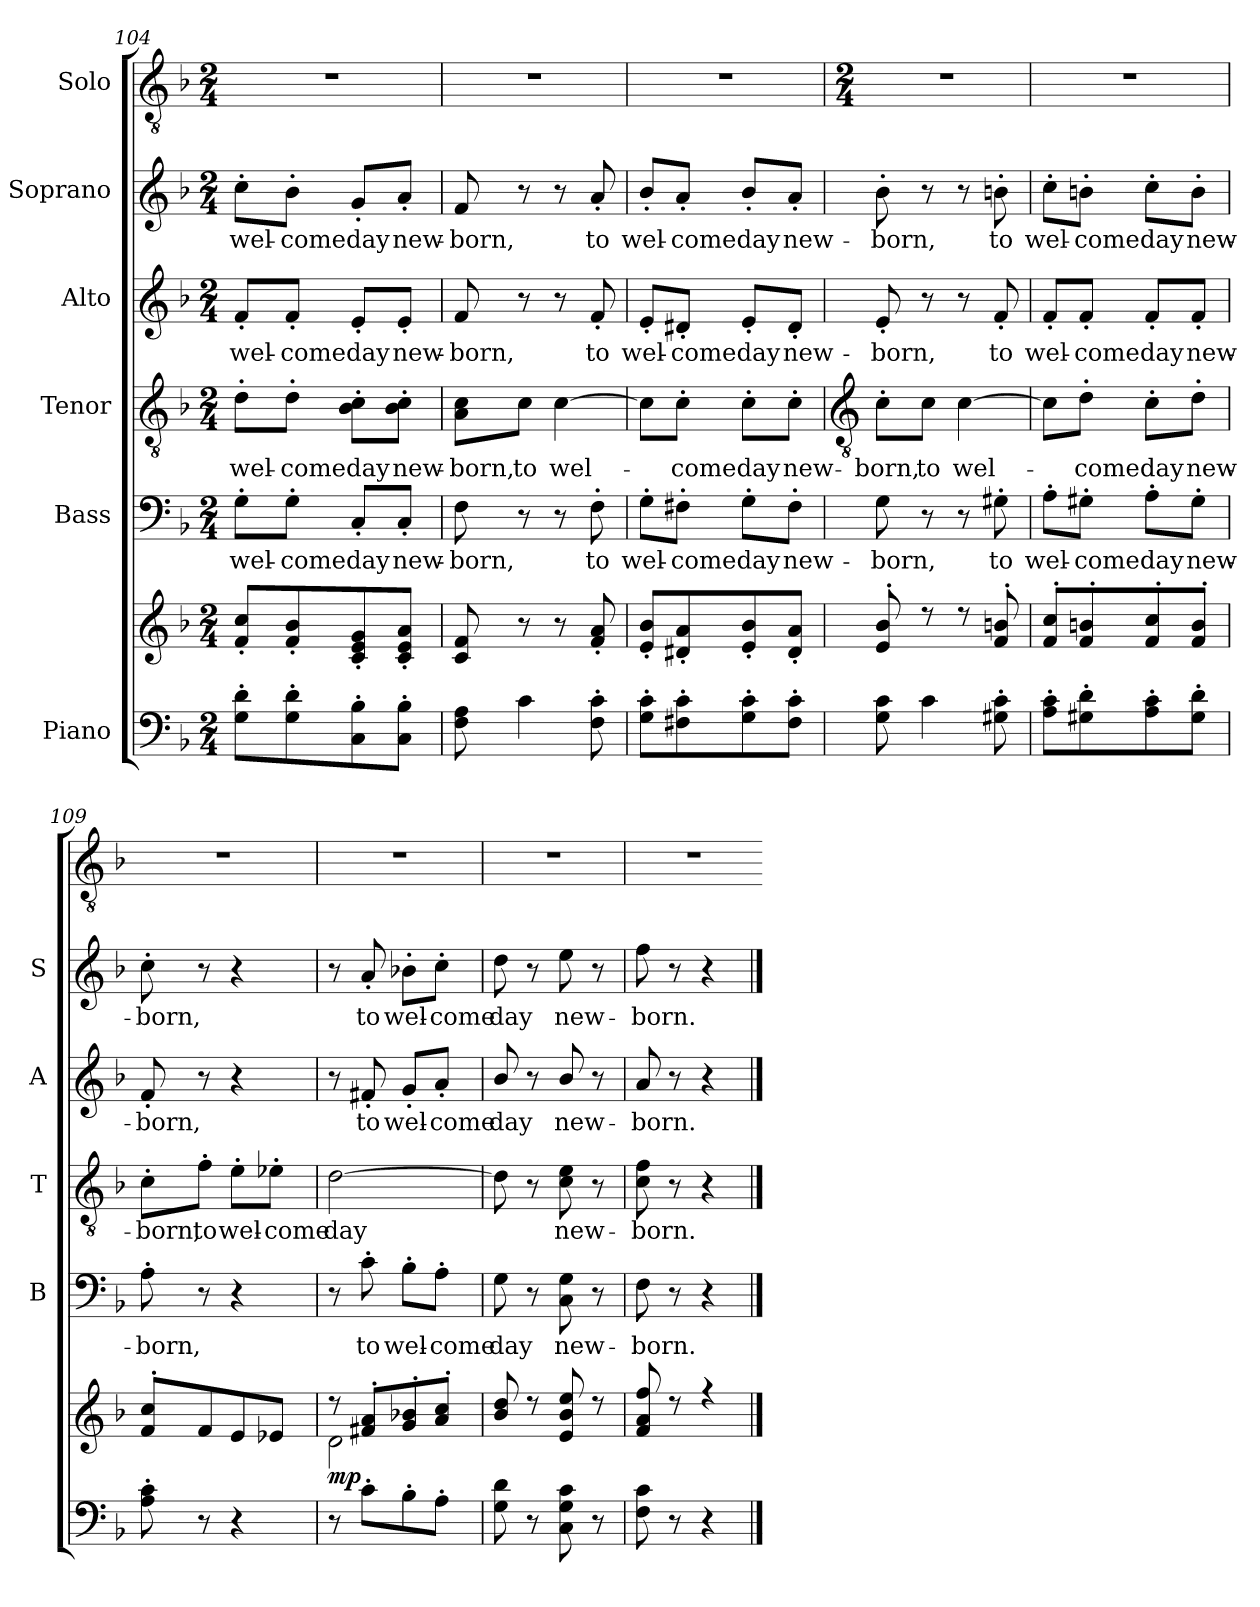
**kern	**kern	**dynam	**kern	**text	**kern	**text	**kern	**text	**kern	**text	**kern
*part6	*part6	*part6	*part5	*part5	*part4	*part4	*part3	*part3	*part2	*part2	*part1
*staff7	*staff6	*staff6/7	*staff5	*staff5	*staff4	*staff4	*staff3	*staff3	*staff2	*staff2	*staff1
*I"Piano	*	*	*I"Bass	*	*I"Tenor	*	*I"Alto	*	*I"Soprano	*	*I"Solo
*	*	*	*I'B	*	*I'T	*	*I'A	*	*I'S	*	*
*clefF4	*clefG2	*	*clefF4	*	*clefGv2	*	*clefG2	*	*clefG2	*	*clefGv2
*k[b-]	*k[b-]	*	*k[b-]	*	*k[b-]	*	*k[b-]	*	*k[b-]	*	*k[b-]
*F:	*F:	*	*F:	*	*F:	*	*F:	*	*F:	*	*F:
*M2/4	*M2/4	*	*M2/4	*	*M2/4	*	*M2/4	*	*M2/4	*	*M2/4
=104	=104	=104	=104	=104	=104	=104	=104	=104	=104	=104	=104
!	!	!	!	!LO:LY:b	!	!LO:LY:b	!	!LO:LY:b	!	!LO:LY:b	!
8G' 8d'L	8f' 8cc'L	.	8G'\L	wel-	8d'\L	wel-	8f'/L	wel-	8cc'\L	wel-	2r
!	!	!	!	!LO:LY:b	!	!LO:LY:b	!	!LO:LY:b	!	!LO:LY:b	!
8G' 8d'	8f/' 8b-/'	.	8G'\J	-come	8d'\J	-come	8f'/J	-come	8b-'\J	-come	.
!	!	!	!	!LO:LY:b	!	!LO:LY:b	!	!LO:LY:b	!	!LO:LY:b	!
8C' 8B-'	8c' 8e' 8g'	.	8C'/L	day	8B-'\ 8c'\L	day	8e'/L	day	8g'/L	day	.
!	!	!	!	!LO:LY:b	!	!LO:LY:b	!	!LO:LY:b	!	!LO:LY:b	!
8C' 8B-'J	8c' 8e' 8a'J	.	8C'/J	new-	8B-'\ 8c'\J	new-	8e'/J	new-	8a'/J	new-	.
=105	=105	=105	=105	=105	=105	=105	=105	=105	=105	=105	=105
!	!	!	!	!LO:LY:b	!	!LO:LY:b	!	!LO:LY:b	!	!LO:LY:b	!
8F 8A	8c 8f	.	8F	-born,	8A\ 8c\L	-born,	8f	-born,	8f	-born,	2r
!	!	!	!	!	!	!LO:LY:b	!	!	!	!	!
4c	8r	.	8r	.	8c\J	to	8r	.	8r	.	.
!	!	!	!	!	!	!LO:LY:b	!	!	!	!	!
.	8r	.	8r	.	[4c	wel-	8r	.	8r	.	.
!	!	!	!	!LO:LY:b	!	!	!	!LO:LY:b	!	!LO:LY:b	!
8F' 8c'	8f' 8a'	.	8F'	to	.	.	8f'	to	8a'	to	.
=106	=106	=106	=106	=106	=106	=106	=106	=106	=106	=106	=106
!	!	!	!	!LO:LY:b	!	!	!	!LO:LY:b	!	!LO:LY:b	!
8G' 8c'L	8e/' 8b-/'L	.	8G'\L	wel-	8c\L]	.	8e'/L	wel-	8b-'/L	wel-	2r
!	!	!	!	!LO:LY:b	!	!LO:LY:b	!	!LO:LY:b	!	!LO:LY:b	!
8F#X' 8c'	8d#X' 8a'	.	8F#X'\J	-come	8c'\J	come	8d#X'/J	-come	8a'/J	-come	.
!	!	!	!	!LO:LY:b	!	!LO:LY:b	!	!LO:LY:b	!	!LO:LY:b	!
8G' 8c'	8e/' 8b-/'	.	8G'\L	day	8c'\L	day	8e'/L	day	8b-'/L	day	.
!	!	!	!	!LO:LY:b	!	!LO:LY:b	!	!LO:LY:b	!	!LO:LY:b	!
8F#' 8c'J	8d#' 8a'J	.	8F#'\J	new-	8c'\J	new-	8d#'/J	new-	8a'/J	new-	.
!!LO:LB:g=z
=107	=107	=107	=107	=107	=107	=107	=107	=107	=107	=107	=107
*	*	*	*	*	*clefGv2	*	*	*	*	*	*
*	*	*	*	*	*	*	*	*	*	*	*M2/4
*	*^	*	*	*	*	*	*	*	*	*	*
!	!	!LO:N:vis=1	!	!	!LO:LY:b	!	!LO:LY:b	!	!LO:LY:b	!	!LO:LY:b	!
8G 8c	8e' 8b-'	2ryy	.	8G	-born,	8c'\L	-born,	8e'	-born,	8b-'	-born,	2r
!	!	!	!	!	!	!	!LO:LY:b	!	!	!	!	!
4c	8r	.	.	8r	.	8c\J	to	8r	.	8r	.	.
!	!	!	!	!	!	!	!LO:LY:b	!	!	!	!	!
.	8r	.	.	8r	.	[4c	wel-	8r	.	8r	.	.
!	!	!	!	!	!LO:LY:b	!	!	!	!LO:LY:b	!	!LO:LY:b	!
8G#X' 8c'	8f' 8bn'	.	.	8G#X'	to	.	.	8f'	to	8bn'	to	.
=108	=108	=108	=108	=108	=108	=108	=108	=108	=108	=108	=108	=108
!	!	!LO:N:vis=1	!	!	!LO:LY:b	!	!	!	!LO:LY:b	!	!LO:LY:b	!
8A' 8c'L	8f' 8cc'L	2ryy	.	8A'\L	wel-	8c\L]	.	8f'/L	wel-	8cc'\L	wel-	2r
!	!	!	!	!	!LO:LY:b	!	!LO:LY:b	!	!LO:LY:b	!	!LO:LY:b	!
8G#X' 8d'	8f' 8bn'	.	.	8G#X'\J	-come	8d'\J	come	8f'/J	-come	8bn'\J	-come	.
!	!	!	!	!	!LO:LY:b	!	!LO:LY:b	!	!LO:LY:b	!	!LO:LY:b	!
8A' 8c'	8f' 8cc'	.	.	8A'\L	day	8c'\L	day	8f'/L	day	8cc'\L	day	.
!	!	!	!	!	!LO:LY:b	!	!LO:LY:b	!	!LO:LY:b	!	!LO:LY:b	!
8G#' 8d'J	8f' 8b'J	.	.	8G#'\J	new-	8d'\J	new-	8f'/J	new-	8b'\J	new-	.
=109	=109	=109	=109	=109	=109	=109	=109	=109	=109	=109	=109	=109
!	!	!LO:N:vis=1	!	!	!LO:LY:b	!	!LO:LY:b	!	!LO:LY:b	!	!LO:LY:b	!
8A' 8c'	8f' 8cc'L	2ryy	.	8A'	-born,	8c'\L	-born,	8f'	-born,	8cc'	-born,	2r
!	!	!	!	!	!	!	!LO:LY:b	!	!	!	!	!
8r	8f	.	.	8r	.	8f'\J	to	8r	.	8r	.	.
!	!	!	!	!	!	!	!LO:LY:b	!	!	!	!	!
4r	8e	.	.	4r	.	8e'\L	wel-	4r	.	4r	.	.
!	!	!	!	!	!	!	!LO:LY:b	!	!	!	!	!
.	8e-XJ	.	.	.	.	8e-X'\J	-come	.	.	.	.	.
=110	=110	=110	=110	=110	=110	=110	=110	=110	=110	=110	=110	=110
!	!	!	!LO:DY:b	!	!	!	!LO:LY:b	!	!	!	!	!
8r	8r	2d\	mp	8r	.	[2d	day	8r	.	8r	.	2r
!	!	!	!	!	!LO:LY:b	!	!	!	!LO:LY:b	!	!LO:LY:b	!
8c'L	8f#X' 8a'L	.	.	8c'	to	.	.	8f#X'	to	8a'	to	.
!	!	!	!	!	!LO:LY:b	!	!	!	!LO:LY:b	!	!LO:LY:b	!
8B-'	8g' 8b-X'	.	.	8B-'\L	wel-	.	.	8g'/L	wel-	8b-X'\L	wel-	.
!	!	!	!	!	!LO:LY:b	!	!	!	!LO:LY:b	!	!LO:LY:b	!
8A'J	8a' 8cc'J	.	.	8A'\J	-come	.	.	8a'/J	-come	8cc'\J	-come	.
=111	=111	=111	=111	=111	=111	=111	=111	=111	=111	=111	=111	=111
!	!	!	!	!	!LO:LY:b	!	!	!	!LO:LY:b	!	!LO:LY:b	!
8G 8d	8b- 8dd	2ryy	.	8G	day	8d]	.	8b-/	day	8dd	day	2r
8r	8r	.	.	8r	.	8r	.	8r	.	8r	.	.
!	!	!	!	!	!LO:LY:b	!	!LO:LY:b	!	!LO:LY:b	!	!LO:LY:b	!
8C 8G 8c	8e 8b- 8ee	.	.	8C 8G	new-	8c 8e	new-	8b-/	new-	8ee	new-	.
8r	8r	.	.	8r	.	8r	.	8r	.	8r	.	.
=112	=112	=112	=112	=112	=112	=112	=112	=112	=112	=112	=112	=112
!	!	!	!	!	!LO:LY:b	!	!LO:LY:b	!	!LO:LY:b	!	!LO:LY:b	!
8F 8c	8f 8a 8ff	2ryy	.	8F	-born.	8c 8f	-born.	8a	-born.	8ff	-born.	2r
8r	8r	.	.	8r	.	8r	.	8r	.	8r	.	.
4r	4r	.	.	4r	.	4r	.	4r	.	4r	.	.
*	*v	*v	*	*	*	*	*	*	*	*	*	*
==	==	=	==	=	==	=	==	=	==	=	=
*-	*-	*-	*-	*-	*-	*-	*-	*-	*-	*-	*-
